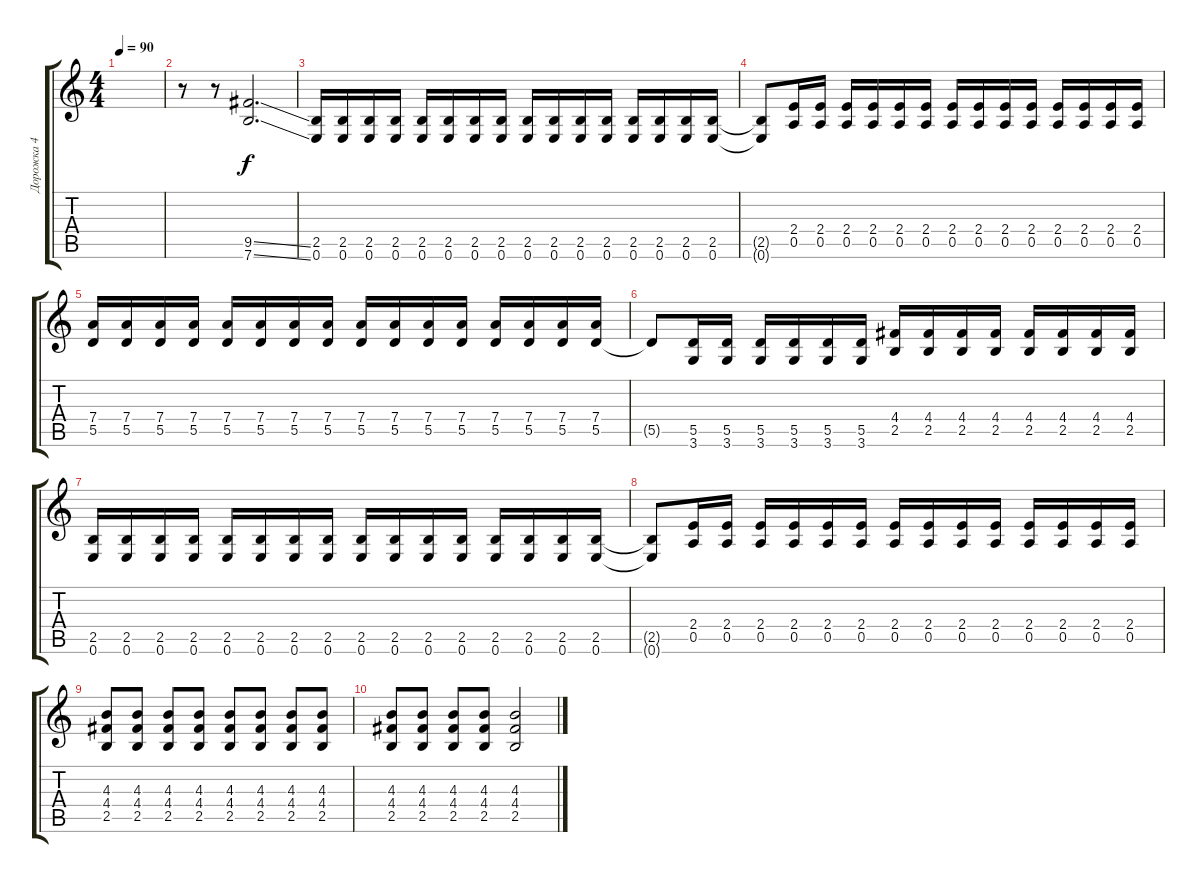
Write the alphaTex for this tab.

\track ("Дорожка 4" "Дорожка 4") {instrument distortionguitar}
\staff {score tabs}
\tuning (E4 B3 G3 D3 A2 E2) {hide}
\ts (4 4)
\tempo 90
\clef g2
\ks aminor
|
r.8 r.8 (9.5{ss} 7.6{ss}).2{d} |
(2.5 0.6).16 (2.5 0.6).16 (2.5 0.6).16 (2.5 0.6).16 (2.5 0.6).16 (2.5 0.6).16 (2.5 0.6).16 (2.5 0.6).16 (2.5 0.6).16 (2.5 0.6).16 (2.5 0.6).16 (2.5 0.6).16 (2.5 0.6).16 (2.5 0.6).16 (2.5 0.6).16 (2.5 0.6).16 |
(2.5{t} 0.6{t}).8 (2.4 0.5).16 (2.4 0.5).16 (2.4 0.5).16 (2.4 0.5).16 (2.4 0.5).16 (2.4 0.5).16 (2.4 0.5).16 (2.4 0.5).16 (2.4 0.5).16 (2.4 0.5).16 (2.4 0.5).16 (2.4 0.5).16 (2.4 0.5).16 (2.4 0.5).16 |
(7.4 5.5).16 (7.4 5.5).16 (7.4 5.5).16 (7.4 5.5).16 (7.4 5.5).16 (7.4 5.5).16 (7.4 5.5).16 (7.4 5.5).16 (7.4 5.5).16 (7.4 5.5).16 (7.4 5.5).16 (7.4 5.5).16 (7.4 5.5).16 (7.4 5.5).16 (7.4 5.5).16 (7.4 5.5).16 |
5.5{t}.8 (5.5 3.6).16 (5.5 3.6).16 (5.5 3.6).16 (5.5 3.6).16 (5.5 3.6).16 (5.5 3.6).16 (4.4 2.5).16 (4.4 2.5).16 (4.4 2.5).16 (4.4 2.5).16 (4.4 2.5).16 (4.4 2.5).16 (4.4 2.5).16 (4.4 2.5).16 |
(2.5 0.6).16 (2.5 0.6).16 (2.5 0.6).16 (2.5 0.6).16 (2.5 0.6).16 (2.5 0.6).16 (2.5 0.6).16 (2.5 0.6).16 (2.5 0.6).16 (2.5 0.6).16 (2.5 0.6).16 (2.5 0.6).16 (2.5 0.6).16 (2.5 0.6).16 (2.5 0.6).16 (2.5 0.6).16 |
(2.5{t} 0.6{t}).8 (2.4 0.5).16 (2.4 0.5).16 (2.4 0.5).16 (2.4 0.5).16 (2.4 0.5).16 (2.4 0.5).16 (2.4 0.5).16 (2.4 0.5).16 (2.4 0.5).16 (2.4 0.5).16 (2.4 0.5).16 (2.4 0.5).16 (2.4 0.5).16 (2.4 0.5).16 |
(4.3 4.4 2.5).8 (4.3 4.4 2.5).8 (4.3 4.4 2.5).8 (4.3 4.4 2.5).8 (4.3 4.4 2.5).8 (4.3 4.4 2.5).8 (4.3 4.4 2.5).8 (4.3 4.4 2.5).8 |
(4.3 4.4 2.5).8 (4.3 4.4 2.5).8 (4.3 4.4 2.5).8 (4.3 4.4 2.5).8 (4.3 4.4 2.5).2
